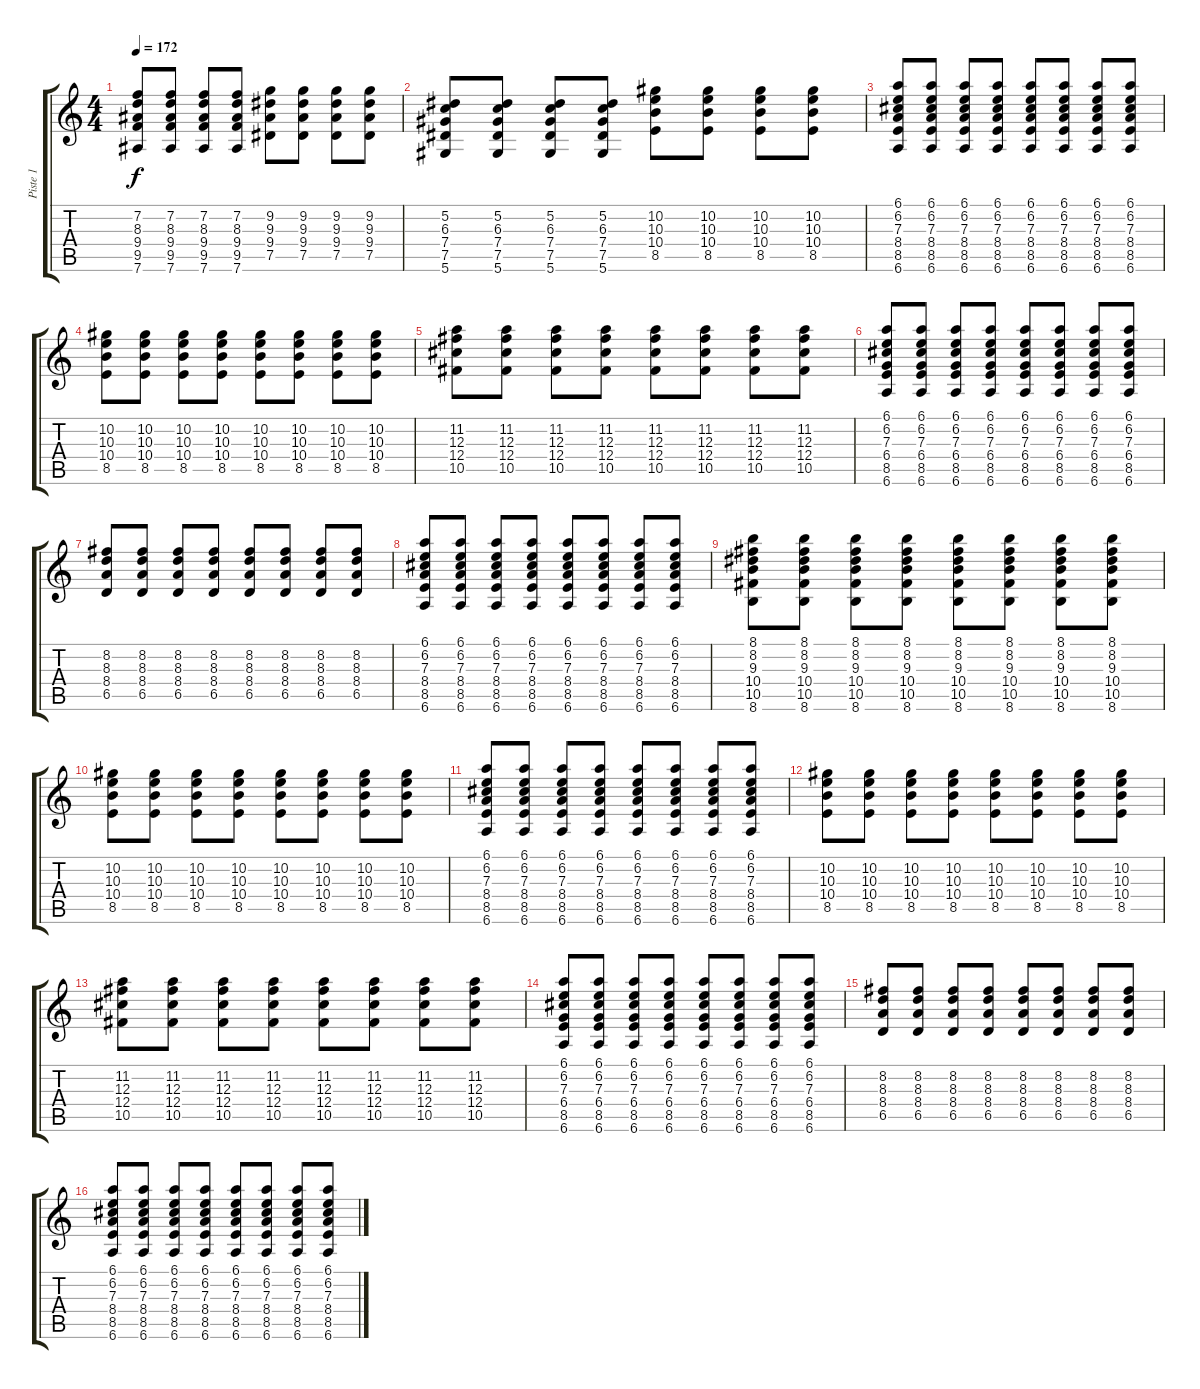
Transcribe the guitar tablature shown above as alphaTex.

\track ("Piste 1" "Piste 1") {instrument electricguitarclean}
\staff {score tabs}
\tuning (Eb4 Bb3 Gb3 Db3 Ab2 Eb2) {hide}
\ts (4 4)
\tempo 172
\clef g2
\ks c
(7.2 8.3 9.4 9.5 7.6).8{dy f} (7.2 8.3 9.4 9.5 7.6).8 (7.2 8.3 9.4 9.5 7.6).8 (7.2 8.3 9.4 9.5 7.6).8 (9.2 9.3 9.4 7.5).8 (9.2 9.3 9.4 7.5).8 (9.2 9.3 9.4 7.5).8 (9.2 9.3 9.4 7.5).8 |
(5.2 6.3 7.4 7.5 5.6).8 (5.2 6.3 7.4 7.5 5.6).8 (5.2 6.3 7.4 7.5 5.6).8 (5.2 6.3 7.4 7.5 5.6).8 (10.2 10.3 10.4 8.5).8 (10.2 10.3 10.4 8.5).8 (10.2 10.3 10.4 8.5).8 (10.2 10.3 10.4 8.5).8 |
(6.1 6.2 7.3 8.4 8.5 6.6).8 (6.1 6.2 7.3 8.4 8.5 6.6).8 (6.1 6.2 7.3 8.4 8.5 6.6).8 (6.1 6.2 7.3 8.4 8.5 6.6).8 (6.1 6.2 7.3 8.4 8.5 6.6).8 (6.1 6.2 7.3 8.4 8.5 6.6).8 (6.1 6.2 7.3 8.4 8.5 6.6).8 (6.1 6.2 7.3 8.4 8.5 6.6).8 |
(10.2 10.3 10.4 8.5).8 (10.2 10.3 10.4 8.5).8 (10.2 10.3 10.4 8.5).8 (10.2 10.3 10.4 8.5).8 (10.2 10.3 10.4 8.5).8 (10.2 10.3 10.4 8.5).8 (10.2 10.3 10.4 8.5).8 (10.2 10.3 10.4 8.5).8 |
(11.2 12.3 12.4 10.5).8 (11.2 12.3 12.4 10.5).8 (11.2 12.3 12.4 10.5).8 (11.2 12.3 12.4 10.5).8 (11.2 12.3 12.4 10.5).8 (11.2 12.3 12.4 10.5).8 (11.2 12.3 12.4 10.5).8 (11.2 12.3 12.4 10.5).8 |
(6.1 6.2 7.3 6.4 8.5 6.6).8 (6.1 6.2 7.3 6.4 8.5 6.6).8 (6.1 6.2 7.3 6.4 8.5 6.6).8 (6.1 6.2 7.3 6.4 8.5 6.6).8 (6.1 6.2 7.3 6.4 8.5 6.6).8 (6.1 6.2 7.3 6.4 8.5 6.6).8 (6.1 6.2 7.3 6.4 8.5 6.6).8 (6.1 6.2 7.3 6.4 8.5 6.6).8 |
(8.2 8.3 8.4 6.5).8 (8.2 8.3 8.4 6.5).8 (8.2 8.3 8.4 6.5).8 (8.2 8.3 8.4 6.5).8 (8.2 8.3 8.4 6.5).8 (8.2 8.3 8.4 6.5).8 (8.2 8.3 8.4 6.5).8 (8.2 8.3 8.4 6.5).8 |
(6.1 6.2 7.3 8.4 8.5 6.6).8 (6.1 6.2 7.3 8.4 8.5 6.6).8 (6.1 6.2 7.3 8.4 8.5 6.6).8 (6.1 6.2 7.3 8.4 8.5 6.6).8 (6.1 6.2 7.3 8.4 8.5 6.6).8 (6.1 6.2 7.3 8.4 8.5 6.6).8 (6.1 6.2 7.3 8.4 8.5 6.6).8 (6.1 6.2 7.3 8.4 8.5 6.6).8 |
(8.1 8.2 9.3 10.4 10.5 8.6).8 (8.1 8.2 9.3 10.4 10.5 8.6).8 (8.1 8.2 9.3 10.4 10.5 8.6).8 (8.1 8.2 9.3 10.4 10.5 8.6).8 (8.1 8.2 9.3 10.4 10.5 8.6).8 (8.1 8.2 9.3 10.4 10.5 8.6).8 (8.1 8.2 9.3 10.4 10.5 8.6).8 (8.1 8.2 9.3 10.4 10.5 8.6).8 |
(10.2 10.3 10.4 8.5).8 (10.2 10.3 10.4 8.5).8 (10.2 10.3 10.4 8.5).8 (10.2 10.3 10.4 8.5).8 (10.2 10.3 10.4 8.5).8 (10.2 10.3 10.4 8.5).8 (10.2 10.3 10.4 8.5).8 (10.2 10.3 10.4 8.5).8 |
(6.1 6.2 7.3 8.4 8.5 6.6).8 (6.1 6.2 7.3 8.4 8.5 6.6).8 (6.1 6.2 7.3 8.4 8.5 6.6).8 (6.1 6.2 7.3 8.4 8.5 6.6).8 (6.1 6.2 7.3 8.4 8.5 6.6).8 (6.1 6.2 7.3 8.4 8.5 6.6).8 (6.1 6.2 7.3 8.4 8.5 6.6).8 (6.1 6.2 7.3 8.4 8.5 6.6).8 |
(10.2 10.3 10.4 8.5).8 (10.2 10.3 10.4 8.5).8 (10.2 10.3 10.4 8.5).8 (10.2 10.3 10.4 8.5).8 (10.2 10.3 10.4 8.5).8 (10.2 10.3 10.4 8.5).8 (10.2 10.3 10.4 8.5).8 (10.2 10.3 10.4 8.5).8 |
(11.2 12.3 12.4 10.5).8 (11.2 12.3 12.4 10.5).8 (11.2 12.3 12.4 10.5).8 (11.2 12.3 12.4 10.5).8 (11.2 12.3 12.4 10.5).8 (11.2 12.3 12.4 10.5).8 (11.2 12.3 12.4 10.5).8 (11.2 12.3 12.4 10.5).8 |
(6.1 6.2 7.3 6.4 8.5 6.6).8 (6.1 6.2 7.3 6.4 8.5 6.6).8 (6.1 6.2 7.3 6.4 8.5 6.6).8 (6.1 6.2 7.3 6.4 8.5 6.6).8 (6.1 6.2 7.3 6.4 8.5 6.6).8 (6.1 6.2 7.3 6.4 8.5 6.6).8 (6.1 6.2 7.3 6.4 8.5 6.6).8 (6.1 6.2 7.3 6.4 8.5 6.6).8 |
(8.2 8.3 8.4 6.5).8 (8.2 8.3 8.4 6.5).8 (8.2 8.3 8.4 6.5).8 (8.2 8.3 8.4 6.5).8 (8.2 8.3 8.4 6.5).8 (8.2 8.3 8.4 6.5).8 (8.2 8.3 8.4 6.5).8 (8.2 8.3 8.4 6.5).8 |
(6.1 6.2 7.3 8.4 8.5 6.6).8 (6.1 6.2 7.3 8.4 8.5 6.6).8 (6.1 6.2 7.3 8.4 8.5 6.6).8 (6.1 6.2 7.3 8.4 8.5 6.6).8 (6.1 6.2 7.3 8.4 8.5 6.6).8 (6.1 6.2 7.3 8.4 8.5 6.6).8 (6.1 6.2 7.3 8.4 8.5 6.6).8 (6.1 6.2 7.3 8.4 8.5 6.6).8
